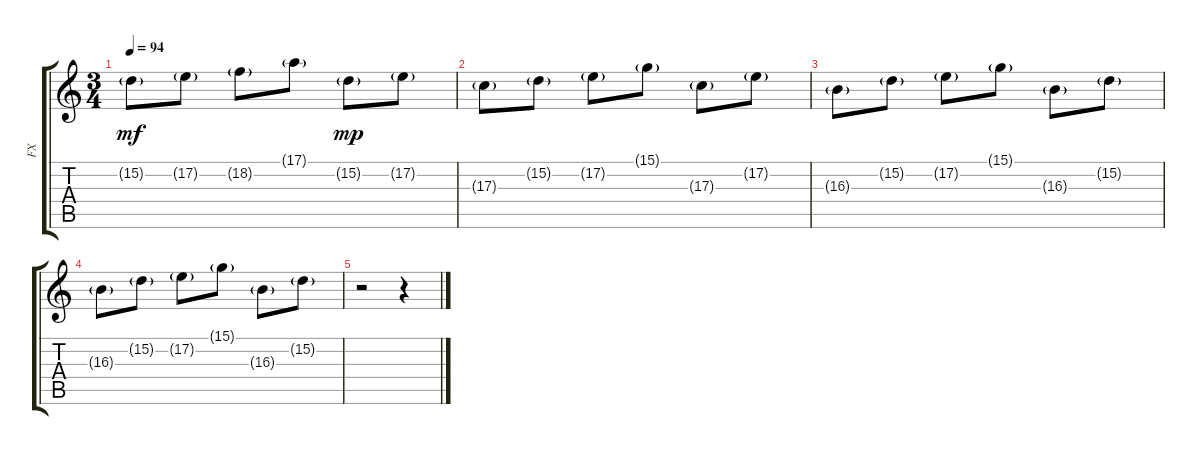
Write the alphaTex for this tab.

\track ("FX" "FX") {instrument pad7halo}
\staff {score tabs}
\tuning (E4 B3 G3 D3 A2 E2) {hide}
\ts (3 4)
\tempo 94
\clef g2
\ks c
15.2{g}.8{dy mf} 17.2{g}.8 18.2{g}.8 17.1{g}.8 15.2{g}.8{dy mp} 17.2{g}.8 |
17.3{g}.8 15.2{g}.8 17.2{g}.8 15.1{g}.8 17.3{g}.8 17.2{g}.8 |
16.3{g}.8 15.2{g}.8 17.2{g}.8 15.1{g}.8 16.3{g}.8 15.2{g}.8 |
16.3{g}.8 15.2{g}.8 17.2{g}.8 15.1{g}.8 16.3{g}.8 15.2{g}.8 |
r.2 r.4
